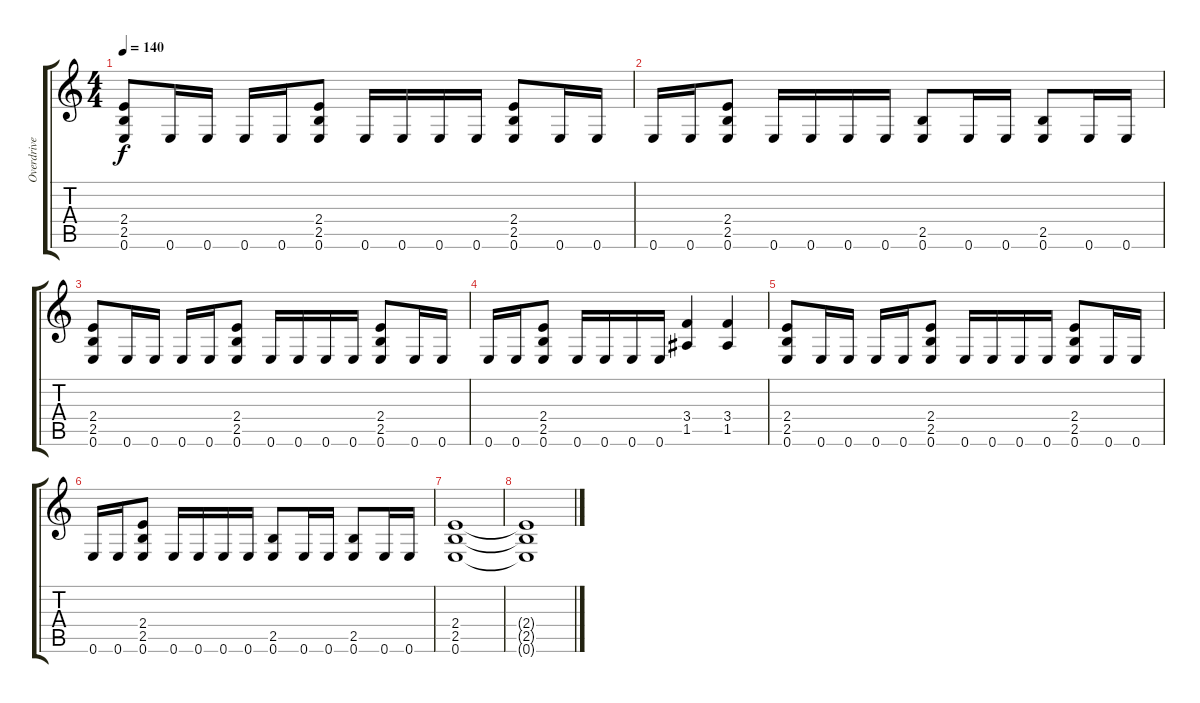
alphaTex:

\track ("Overdrive" "Overdrive") {instrument overdrivenguitar}
\staff {score tabs}
\tuning (E4 B3 G3 D3 A2 E2) {hide}
\ts (4 4)
\tempo 140
\clef g2
\ks c
(2.4 2.5 0.6).8{dy f} 0.6.16 0.6.16 0.6.16 0.6.16 (2.4 2.5 0.6).8 0.6.16 0.6.16 0.6.16 0.6.16 (2.4 2.5 0.6).8 0.6.16 0.6.16 |
0.6.16 0.6.16 (2.4 2.5 0.6).8 0.6.16 0.6.16 0.6.16 0.6.16 (2.5 0.6).8 0.6.16 0.6.16 (2.5 0.6).8 0.6.16 0.6.16 |
(2.4 2.5 0.6).8 0.6.16 0.6.16 0.6.16 0.6.16 (2.4 2.5 0.6).8 0.6.16 0.6.16 0.6.16 0.6.16 (2.4 2.5 0.6).8 0.6.16 0.6.16 |
0.6.16 0.6.16 (2.4 2.5 0.6).8 0.6.16 0.6.16 0.6.16 0.6.16 (3.4 1.5).4 (3.4 1.5).4 |
(2.4 2.5 0.6).8 0.6.16 0.6.16 0.6.16 0.6.16 (2.4 2.5 0.6).8 0.6.16 0.6.16 0.6.16 0.6.16 (2.4 2.5 0.6).8 0.6.16 0.6.16 |
0.6.16 0.6.16 (2.4 2.5 0.6).8 0.6.16 0.6.16 0.6.16 0.6.16 (2.5 0.6).8 0.6.16 0.6.16 (2.5 0.6).8 0.6.16 0.6.16 |
(2.4 2.5 0.6).1 |
(2.4{t} 2.5{t} 0.6{t}).1
